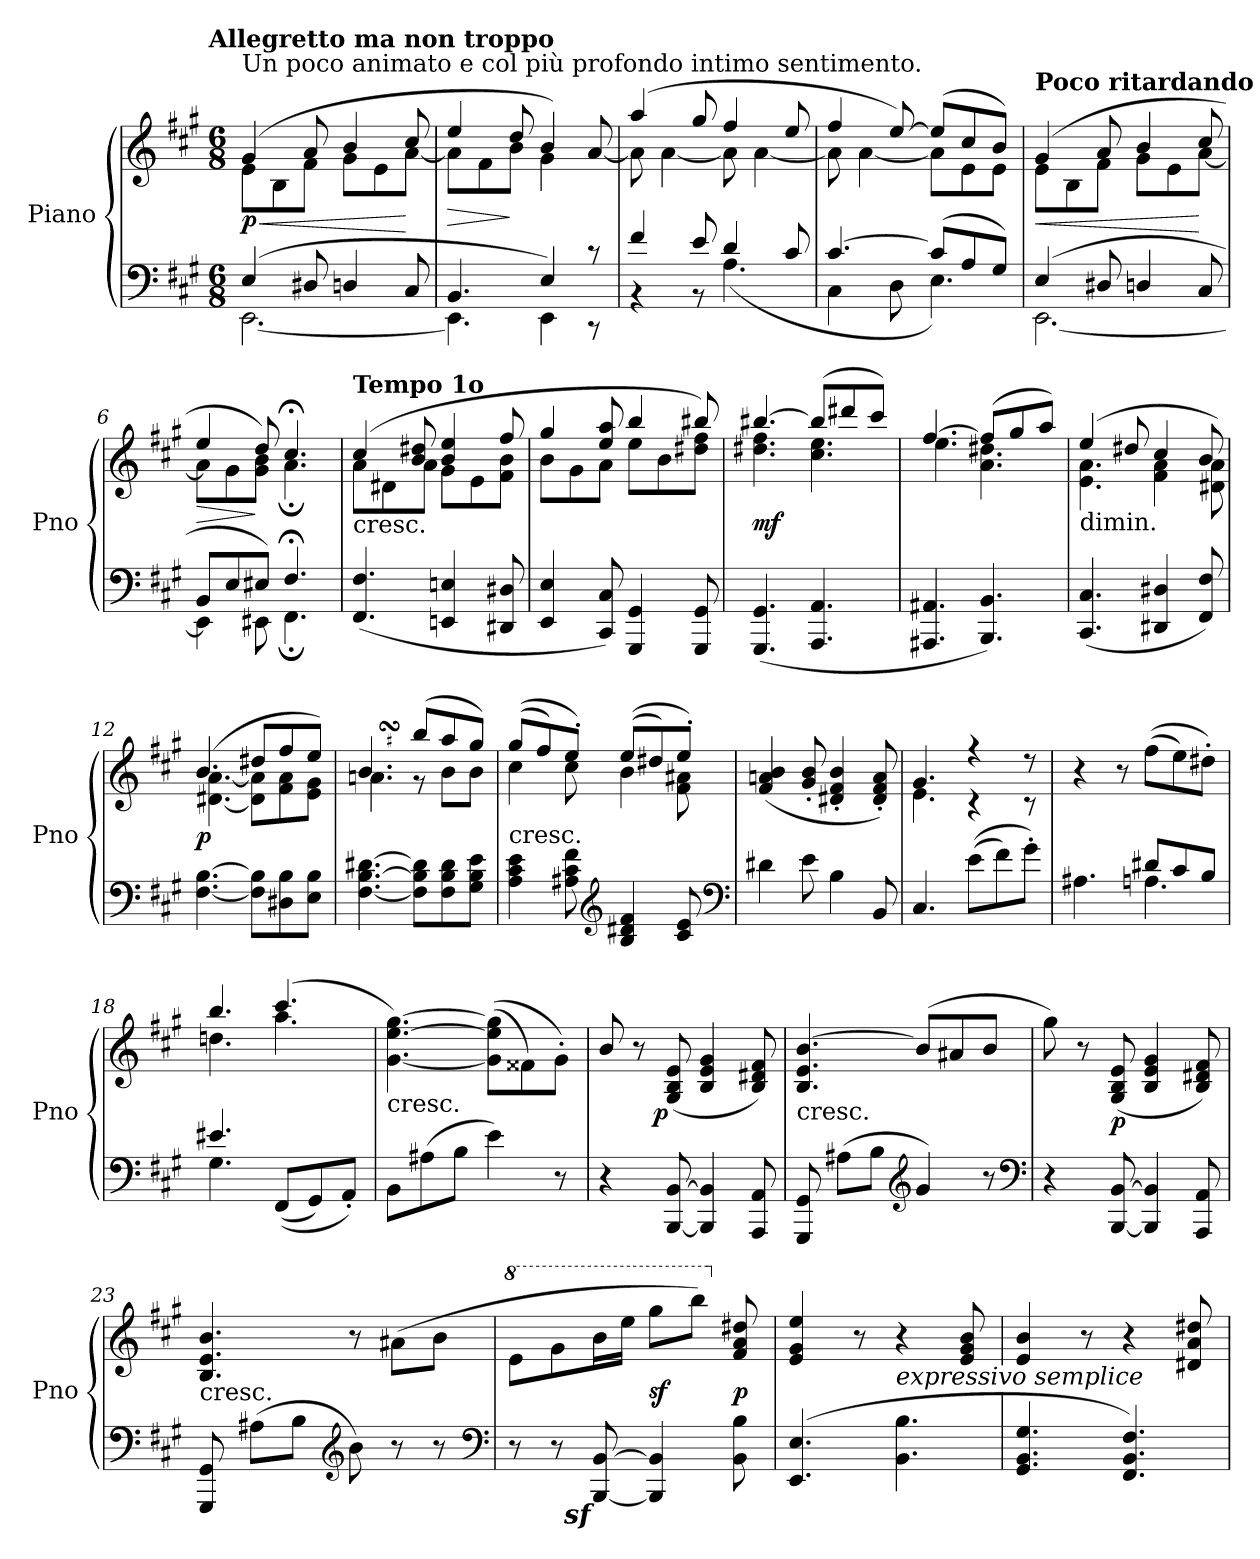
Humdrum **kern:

**kern	**kern	**dynam
*part1	*part1	*part1
*staff2	*staff1	*staff1/2
*I"Piano	*	*
*I'Pno	*	*
*clefF4	*clefG2	*
*k[f#c#g#]	*k[f#c#g#]	*
*A:	*A:	*
!!LO:TX:omd:t=Allegretto ma non troppo
*M6/8	*M6/8	*
*MM116	*MM116	*
=1	=1	=1
*^	*^	*
!	!	!LO:TX:a:t=Un poco animato e col più profondo intimo sentimento.	!	!
(4E	[2.EE	(4g#	8eL	< p
.	.	.	8B	.
8D#X	.	8a	8f#J	.
4Dn	.	4b	8g#L	.
.	.	.	8e	.
8C#	.	8cc#	[8aJ	[
=2	=2	=2	=2	=2
4.BB	4.EE]	4ee	8aL]	>
.	.	.	8f#	.
.	.	8dd	8bJ	]
4E)	4EE	4b)	4g#	.
8r	8r	[8a	8ryy	.
=3	=3	=3	=3	=3
4f#	4r	(4aa	8a]	.
.	.	.	[4a	.
8e	8r	8gg#	.	.
4d	(4.A	4ff#	8a]	.
.	.	.	[4a	.
8c#	.	8ee	.	.
=4	=4	=4	=4	=4
[4.c#	4C#	4ff#	8a]	.
.	.	.	[4a	.
.	8D	[8ee)	.	.
(8c#L]	4.E)	(8eeL]	8aL]	.
8A	.	8cc#	8e	.
8G#J)	.	8bJ)	8eJ	.
=5	=5	=5	=5	=5
!	!	!LO:TX:a:B:t=Poco ritardando	!	!
(4E	[2.EE	(4g#	8eL	<
.	.	.	8B	.
8D#X	.	8a	8f#J	.
4Dn	.	4b	8g#L	.
.	.	.	8e	.
8C#	.	8cc#	[8aJ	[
=6	=6	=6	=6	=6
8BBL	4EE]	4ee	8aL]	>
8E	.	.	8g#	.
8E#XJ)	8EE#X	8dd)	8g# 8bJ	]
4.F#;<	4.FF#;<	4.cc#;<	4.a;<	.
=7	=7	=7	=7	=7
!	!	!LO:TX:a:B:t=Tempo 1o	!	!
!	!	!LO:TX:c:t=cresc.	!	!
*v	*v	*	*	*
(4.FF# 4.F#	(4cc#	8aL	.
.	.	8d#X	.
.	8b 8dd#X	8aJ	.
4EEn 4En	4b 4ee	8g#L	.
.	.	8e	.
8DD#X 8D#X	8ff#	8f# 8bJ	.
=8	=8	=8	=8
4EE 4E	4gg#	8bL	.
.	.	8g#	.
8CC# 8C#)	8ee 8aa	8aJ	.
4GGG# 4GG#	4bb	8eeL	.
.	.	8b	.
8GGG# 8GG#	8bb#X)	8dd#X 8ff#J	.
=9	=9	=9	=9
(4.GGG# 4.GG#	[4.bb#X	4.dd#X 4.ff#	mf
4.AAA 4.AA	(8bb#L]	4.cc# 4.ee	.
.	8ddd#X	.	.
.	8ccc#J)	.	.
=10	=10	=10	=10
4.AAA#X 4.AA#X	[4.ff#	4.ee	.
4.BBB 4.BB)	(8ff#L]	4.a 4.dd#X	.
.	8gg#	.	.
.	8aaJ)	.	.
=11	=11	=11	=11
!	!LO:TX:c:t=dimin.	!	!
(4.CC# 4.C#	(4ee	4.e 4.a	.
.	8dd#X	.	.
4DD#X 4D#X	4cc#	4f# 4a	.
8FF# 8F#)	8b	8d#X 8a)	.
=12	=12	=12	=12
[4.F# [4.B	(4.b	[4.d#X [4.a	p
8F#] 8B]L	8dd#XL	8d#] 8a]L	.
8D#X 8B	8ff#	8f# 8a	.
8E 8BJ	8eeJ)	8e 8g#J	.
=13	=13	=13	=13
!	!LO:TURN:lacc=#	!	!
[4.F# [4.B [4.d#X	4.bSSs	4.an	.
8F#] 8B] 8d#]L	(8bbL	8rg	.
8F# 8B 8d#	8aa	8bL	.
8G# 8B 8eJ	8gg#J)	8bJ	.
=14	=14	=14	=14
!	!LO:TX:c:t=cresc.	!	!
4A 4c# 4e	((8gg#L	4cc#	.
.	8ff#)	.	.
8A#X 8c# 8f#	8ee'J)	8cc#	.
*clefG2	*	*	*
4B 4d#X 4f#	((8eeL	4b	.
.	8dd#X)	.	.
8c# 8e	8ee'J)	8f# 8a#X	.
*	*v	*v	*
*clefF4	*	*
=15	=15	=15
*	*^	*
!	!LO:TX:c:t=dimin.	!	!
*	*v	*v	*
4d#X	(>4f# 4an 4b	.
8e	8g#' 8b'	.
4B	4d#X' 4f#' 4b'	.
8BB	8d#' 8f#' 8a')	.
=16	=16	=16
*	*^	*
4.C#	4.g#	4.e	.
((8eL	4r	4r	.
8f#)	.	.	.
8g#'J)	8r	8r	.
*	*v	*v	*
=17	=17	=17
*^	*	*
4.ryy	4.A#X	4r	.
.	.	8r	.
8d#XL	4.An	((8ff#L	.
8c#	.	8ee)	.
8BJ	.	8dd#X'J)	.
=18	=18	=18	=18
*	*	*^	*
4.e#X	4.G#	4.bb	4.ddn	.
((8FF#L	4.ryy	(4.ccc#	4.aa	.
8GG#)	.	.	.	.
8AA'J)	.	.	.	.
*v	*v	*	*	*
*	*v	*v	*
=19	=19	=19
!	!LO:TX:c:t=cresc.	!
8BBL	[4.g# [4.ee [4.gg#)	.
(8A#X	.	.
8BJ	.	.
4e)	((8g#] 8ee] 8gg#]L	.
.	8f##X)	.
8r	8g#'J)	.
=20	=20	=20
4r	8b/	.
.	8r	.
!	!	!LO:DY:rj
[8BBB [8BB	(8G# 8B 8e	p
4BBB] 4BB]	4B 4e 4g#	.
8AAA 8AA	8B 8d#X 8f#)	.
=21	=21	=21
!	!LO:TX:c:t=cresc.	!
8GGG# 8GG#	4.B 4.e [4.b	.
(8A#XL	.	.
8BJ	.	.
*clefG2	*	*
4g#)	(<8bL]	.
.	8a#X	.
8r	8bJ	.
*clefF4	*	*
=22	=22	=22
4r	8gg#)	.
.	8r	.
[8BBB [8BB	(8G# 8B 8e	p
4BBB] 4BB]	4B 4e 4g#	.
8AAA 8AA	8B 8d#X 8f#)	.
=23	=23	=23
!	!LO:TX:c:t=cresc.	!
8GGG# 8GG#	4.B 4.e 4.b	.
(8A#XL	.	.
8BJ	.	.
*clefG2	*	*
8b)	8r	.
8r	(8a#X\L	.
8r	8b\J	.
*clefF4	*	*
=24	=24	=24
*	*8va	*
8r	8ee\L	.
8r	8gg#\	.
!LO:DY:rj	!	!
[8BBBz [8BBz	16bb\L	.
.	16eee\JJ	.
4BBB] 4BB]	8ggg#L	sf
.	8bbbJ)	.
*	*X8va	*
8BB 8B	8f# 8a 8dd#X	p
=25	=25	=25
(<4.EE 4.E	4e 4g# 4ee	.
.	8r	.
!LO:TX:a:i:t=expressivo semplice	!	!
4.BB 4.B	4r	.
.	8e 8g# 8b	.
=26	=26	=26
4.GG# 4.BB 4.G#	4e 4b	.
.	8r	.
4.FF# 4.BB 4.F#)	4r	.
.	8d#X 8a 8dd#X	.
=	=	=
*-	*-	*-
